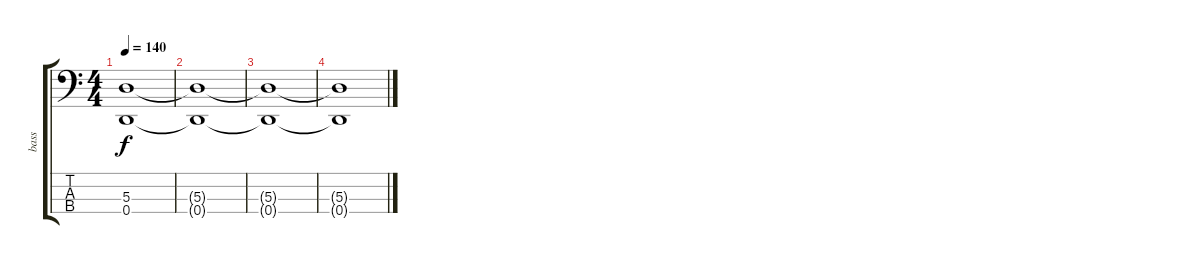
\track ("bass" "bass") {instrument slapbass1}
\staff {score tabs}
\tuning (G2 D2 A1 D1) {hide}
\ts (4 4)
\tempo 140
\clef f4
\ks c
(5.3{t} 0.4{t}).1{dy f} |
(5.3{t} 0.4{t}).1 |
(5.3{t} 0.4{t}).1 |
(5.3{t} 0.4{t}).1
